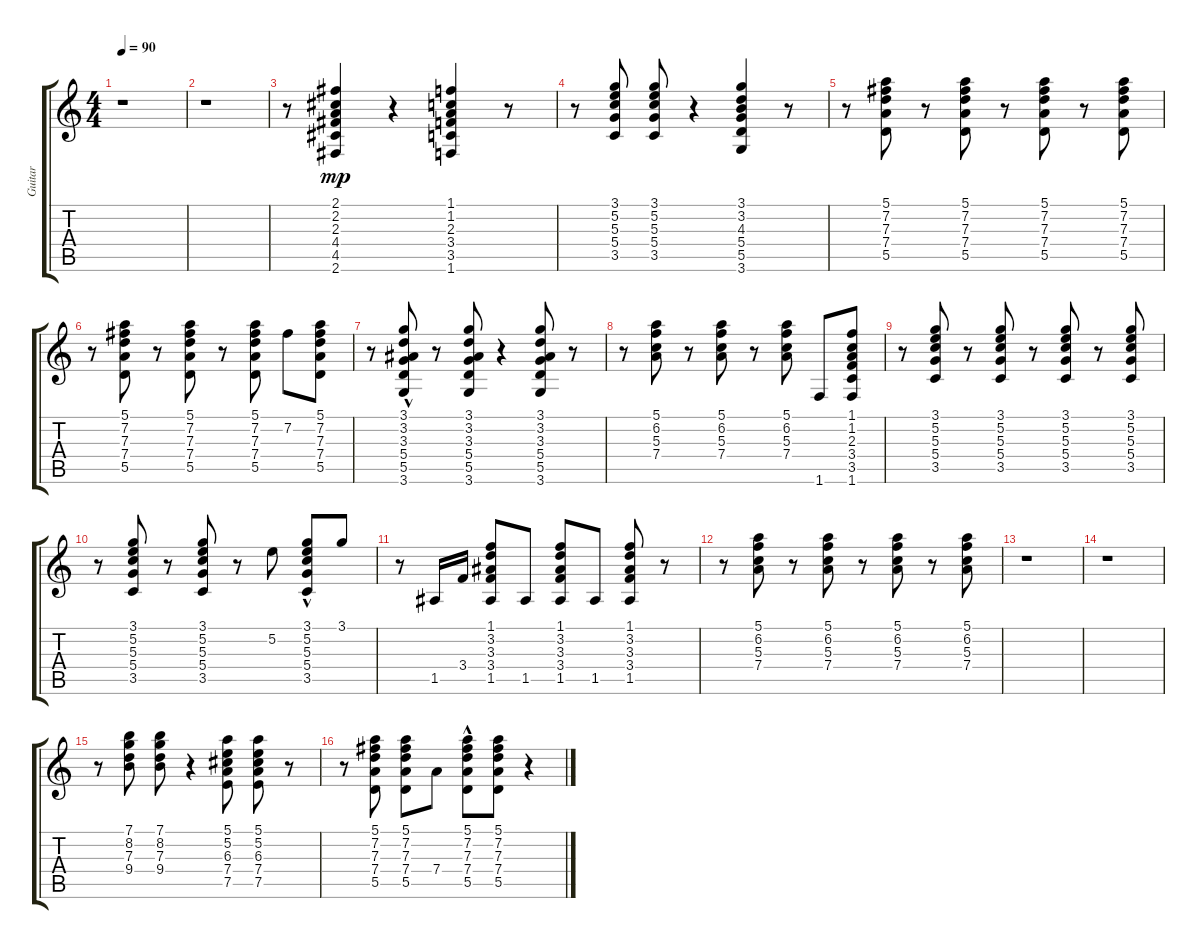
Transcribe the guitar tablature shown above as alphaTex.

\track ("Guitar" "Guitar") {instrument electricguitarmuted}
\staff {score tabs}
\tuning (E4 B3 G3 D3 A2 E2) {hide}
\ts (4 4)
\tempo 90
\clef g2
\ks c
r.1{dy mp} |
r.1 |
r.8 (2.1 2.2 2.3 4.4 4.5 2.6).4 r.4 (1.1 1.2 2.3 3.4 3.5 1.6).4 r.8 |
r.8 (3.1 5.2 5.3 5.4 3.5).8 (3.1 5.2 5.3 5.4 3.5).8 r.4 (3.1 3.2 4.3 5.4 5.5 3.6).4 r.8 |
r.8 (5.1 7.2 7.3 7.4 5.5).8 r.8 (5.1 7.2 7.3 7.4 5.5).8 r.8 (5.1 7.2 7.3 7.4 5.5).8 r.8 (5.1 7.2 7.3 7.4 5.5).8 |
r.8 (5.1 7.2 7.3 7.4 5.5).8 r.8 (5.1 7.2 7.3 7.4 5.5).8 r.8 (5.1 7.2 7.3 7.4 5.5).8 7.2.8 (5.1 7.2 7.3 7.4 5.5).8 |
r.8 (3.1 3.2 3.3{hac} 5.4 5.5 3.6).8 r.8 (3.1 3.2 3.3 5.4 5.5 3.6).8 r.4 (3.1 3.2 3.3 5.4 5.5 3.6).8 r.8 |
r.8 (5.1 6.2 5.3 7.4).8 r.8 (5.1 6.2 5.3 7.4).8 r.8 (5.1 6.2 5.3 7.4).8 1.6.8 (1.1 1.2 2.3 3.4 3.5 1.6).8 |
r.8 (3.1 5.2 5.3 5.4 3.5).8 r.8 (3.1 5.2 5.3 5.4 3.5).8 r.8 (3.1 5.2 5.3 5.4 3.5).8 r.8 (3.1 5.2 5.3 5.4 3.5).8 |
r.8 (3.1 5.2 5.3 5.4 3.5).8 r.8 (3.1 5.2 5.3 5.4 3.5).8 r.8 5.2.8 (3.1{hac} 5.2 5.3 5.4 3.5).8 3.1.8 |
r.8 1.5.16 3.4.16 (1.1 3.2 3.3 3.4 1.5).8 1.5.8 (1.1 3.2 3.3 3.4 1.5).8 1.5.8 (1.1 3.2 3.3 3.4 1.5).8 r.8 |
r.8 (5.1 6.2 5.3 7.4).8 r.8 (5.1 6.2 5.3 7.4).8 r.8 (5.1 6.2 5.3 7.4).8 r.8 (5.1 6.2 5.3 7.4).8 |
r.1 |
r.1 |
r.8 (7.1 8.2 7.3 9.4).8 (7.1 8.2 7.3 9.4).8 r.4 (5.1 5.2 6.3 7.4 7.5).8 (5.1 5.2 6.3 7.4 7.5).8 r.8 |
r.8 (5.1 7.2 7.3 7.4 5.5).8 (5.1 7.2 7.3 7.4 5.5).8 7.4.8 (5.1{hac} 7.2 7.3{hac} 7.4 5.5).8 (5.1 7.2 7.3 7.4 5.5).8 r.4
